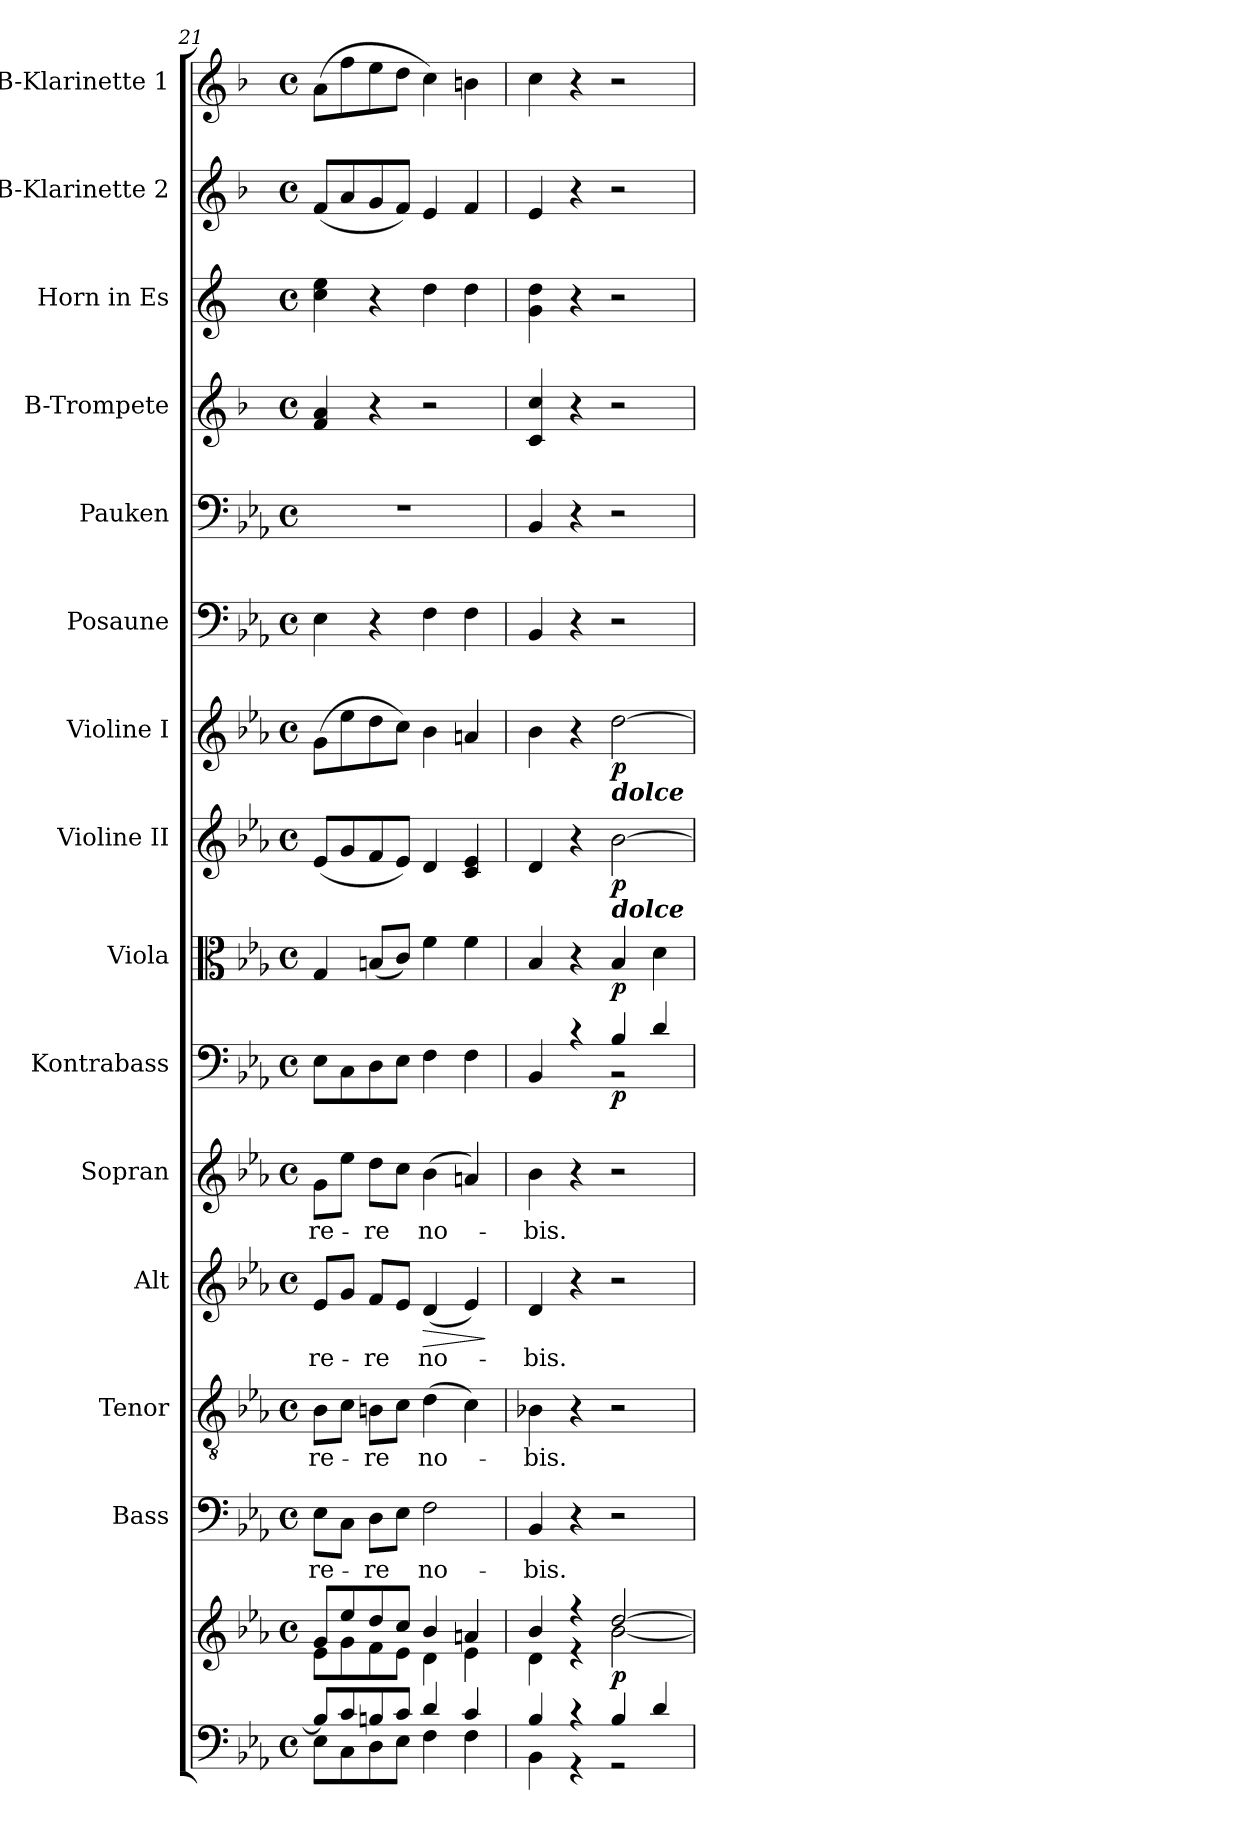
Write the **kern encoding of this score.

**kern	**kern	**dynam	**kern	**text	**kern	**text	**kern	**text	**dynam	**kern	**text	**kern	**dynam	**kern	**dynam	**kern	**dynam	**kern	**dynam	**kern	**kern	**kern	**kern	**kern	**kern
*part15	*part15	*part15	*part14	*part14	*part13	*part13	*part12	*part12	*part12	*part11	*part11	*part10	*part10	*part9	*part9	*part8	*part8	*part7	*part7	*part6	*part5	*part4	*part3	*part2	*part1
*staff16	*staff15	*staff15/16	*staff14	*staff14	*staff13	*staff13	*staff12	*staff12	*staff12	*staff11	*staff11	*staff10	*staff10	*staff9	*staff9	*staff8	*staff8	*staff7	*staff7	*staff6	*staff5	*staff4	*staff3	*staff2	*staff1
*	*	*	*I"Bass	*	*I"Tenor	*	*I"Alt	*	*	*I"Sopran	*	*I"Kontrabass	*	*I"Viola	*	*I"Violine II	*	*I"Violine I	*	*I"Posaune	*I"Pauken	*I"B-Trompete	*I"Horn in Es	*I"B-Klarinette 2	*I"B-Klarinette 1
*	*	*	*I'B.	*	*I'T.	*	*I'A.	*	*	*I'S.	*	*I'Kb.	*	*I'Vla.	*	*I'Vl. II	*	*I'Vl. I	*	*I'Pos.	*I'Pk.	*I'B Trp.	*	*I'B Kl. 2	*I'B Kl. 1
*clefF4	*clefG2	*	*clefF4	*	*clefGv2	*	*clefG2	*	*	*clefG2	*	*clefF4	*	*clefC3	*	*clefG2	*	*clefG2	*	*clefF4	*clefF4	*clefG2	*clefG2	*clefG2	*clefG2
*	*	*	*	*	*	*	*	*	*	*	*	*ITrd7c12	*	*	*	*	*	*	*	*	*	*ITrd1c2	*ITrd5c9	*ITrd1c2	*ITrd1c2
*k[b-e-a-]	*k[b-e-a-]	*	*k[b-e-a-]	*	*k[b-e-a-]	*	*k[b-e-a-]	*	*	*k[b-e-a-]	*	*k[b-e-a-]	*	*k[b-e-a-]	*	*k[b-e-a-]	*	*k[b-e-a-]	*	*k[b-e-a-]	*k[b-e-a-]	*k[b-e-a-]	*k[b-e-a-]	*k[b-e-a-]	*k[b-e-a-]
*E-:	*E-:	*	*E-:	*	*E-:	*	*E-:	*	*	*E-:	*	*E-:	*	*E-:	*	*E-:	*	*E-:	*	*E-:	*E-:	*E-:	*E-:	*E-:	*E-:
*M4/4	*M4/4	*	*M4/4	*	*M4/4	*	*M4/4	*	*	*M4/4	*	*M4/4	*	*M4/4	*	*M4/4	*	*M4/4	*	*M4/4	*M4/4	*M4/4	*M4/4	*M4/4	*M4/4
*met(c)	*met(c)	*	*met(c)	*	*met(c)	*	*met(c)	*	*	*met(c)	*	*met(c)	*	*met(c)	*	*met(c)	*	*met(c)	*	*met(c)	*met(c)	*met(c)	*met(c)	*met(c)	*met(c)
=21	=21	=21	=21	=21	=21	=21	=21	=21	=21	=21	=21	=21	=21	=21	=21	=21	=21	=21	=21	=21	=21	=21	=21	=21	=21
*^	*^	*	*	*	*	*	*	*	*	*	*	*	*	*	*	*	*	*	*	*	*	*	*	*	*
!	!	!	!	!	!	!LO:LY:b	!	!LO:LY:b	!	!LO:LY:b	!	!	!LO:LY:b	!	!	!	!	!	!	!	!	!	!	!	!	!	!
8B-/L]	8E-\L	8g/L	8e-\L	.	8E-\L	-re-	8B-\L	-re-	8e-/L	-re-	.	8g\L	-re-	8EE-\L	.	4G/	.	(<8e-/L	.	(>8g\L	.	4E-\	1r	4e-/ 4g/	4e-\ 4g\	(<8e-/L	(>8g\L
8c/	8C\	8ee-/	8g\	.	8C\J	.	8c\J	.	8g/J	.	.	8ee-\J	.	8CC\	.	.	.	8g/	.	8ee-\	.	.	.	.	.	8g/	8ee-\
!	!	!	!	!	!	!LO:LY:b	!	!LO:LY:b	!	!LO:LY:b	!	!	!LO:LY:b	!	!	!	!	!	!	!	!	!	!	!	!	!	!
8Bn/	8D\	8dd/	8f\	.	8D\L	-re	8Bn\L	-re	8f/L	-re	.	8dd\L	-re	8DD\	.	(<8Bn/L	.	8f/	.	8dd\	.	4r	.	4r	4r	8f/	8dd\
8c/J	8E-\J	8cc/J	8e-\J	.	8E-\J	.	8c\J	.	8e-/J	.	.	8cc\J	.	8EE-\J	.	8c/J)	.	8e-/J)	.	8cc\J)	.	.	.	.	.	8e-/J)	8cc\J
!	!	!	!	!	!	!LO:LY:b	!	!LO:LY:b	!	!LO:LY:b	!LO:HP:b	!	!LO:LY:b	!	!	!	!	!	!	!	!	!	!	!	!	!	!
4d/	4F\	4b-/	4d\	.	2F\	no-	(>4d\	no-	(<4d/	no-	>	(>4b-\	no-	4FF\	.	4f\	.	4d/	.	4b-\	.	4F\	.	2r	4f\	4d/	4b-\)
4c/	4F\	4an/	4e-\	.	.	.	4c\)	.	4e-/)	.	.	4an/)	.	4FF\	.	4f\	.	4c/ 4e-/	.	4an/	.	4F\	.	.	4f\	4e-/	4an\
*v	*v	*	*	*	*	*	*	*	*	*	*	*	*	*	*	*	*	*	*	*	*	*	*	*	*	*	*
*	*v	*v	*	*	*	*	*	*	*	*	*	*	*	*	*	*	*	*	*	*	*	*	*	*	*	*
.	.	.	.	.	.	.	.	.	]	.	.	.	.	.	.	.	.	.	.	.	.	.	.	.	.
=22	=22	=22	=22	=22	=22	=22	=22	=22	=22	=22	=22	=22	=22	=22	=22	=22	=22	=22	=22	=22	=22	=22	=22	=22	=22
*^	*^	*	*	*	*	*	*	*	*	*	*	*	*	*	*	*	*	*	*	*	*	*	*	*	*
!	!	!	!	!	!	!LO:LY:b	!	!LO:LY:b	!	!LO:LY:b	!	!	!LO:LY:b	!	!	!	!	!	!	!	!	!	!	!	!	!	!
*	*	*	*	*	*	*	*	*	*	*	*	*	*	*^	*	*	*	*	*	*	*	*	*	*	*	*	*
4B-/	4BB-\	4b-/	4d\	.	4BB-/	-bis.	4B-X\	-bis.	4d/	-bis.	.	4b-\	-bis.	4BBB-/	2ryy	.	4B-/	.	4d/	.	4b-\	.	4BB-/	4BB-/	4B-/ 4b-/	4B-\ 4f\	4d/	4b-\
4r	4r	4r	4r	.	4r	.	4r	.	4r	.	.	4r	.	4rc	.	.	4r	.	4r	.	4r	.	4r	4r	4r	4r	4r	4r
!	!	!	!	!	!	!	!	!	!	!	!	!	!	!	!	!	!	!	!	!	!LO:TX:b:Bi:t=dolce	!	!	!	!	!	!	!
!	!	!	!	!	!	!	!	!	!	!	!	!	!	!	!	!	!	!	!LO:TX:b:Bi:t=dolce	!	!	!	!	!	!	!	!	!
!	!	!	!	!LO:DY:b	!	!	!	!	!	!	!	!	!	!	!	!LO:DY:b	!	!LO:DY:b	!	!LO:DY:b	!	!LO:DY:b	!	!	!	!	!	!
4B-/	2r	[>2dd/	[<2b-\	p	2r	.	2r	.	2r	.	.	2r	.	4BB-/	2r	p	4B-/	p	[2b-\	p	[2dd\	p	2r	2r	2r	2r	2r	2r
4d/	.	.	.	.	.	.	.	.	.	.	.	.	.	4D/	.	.	4d\	.	.	.	.	.	.	.	.	.	.	.
*v	*v	*	*	*	*	*	*	*	*	*	*	*	*	*v	*v	*	*	*	*	*	*	*	*	*	*	*	*	*
*	*v	*v	*	*	*	*	*	*	*	*	*	*	*	*	*	*	*	*	*	*	*	*	*	*	*	*
=	=	=	=	=	=	=	=	=	=	=	=	=	=	=	=	=	=	=	=	=	=	=	=	=	=
*-	*-	*-	*-	*-	*-	*-	*-	*-	*-	*-	*-	*-	*-	*-	*-	*-	*-	*-	*-	*-	*-	*-	*-	*-	*-
